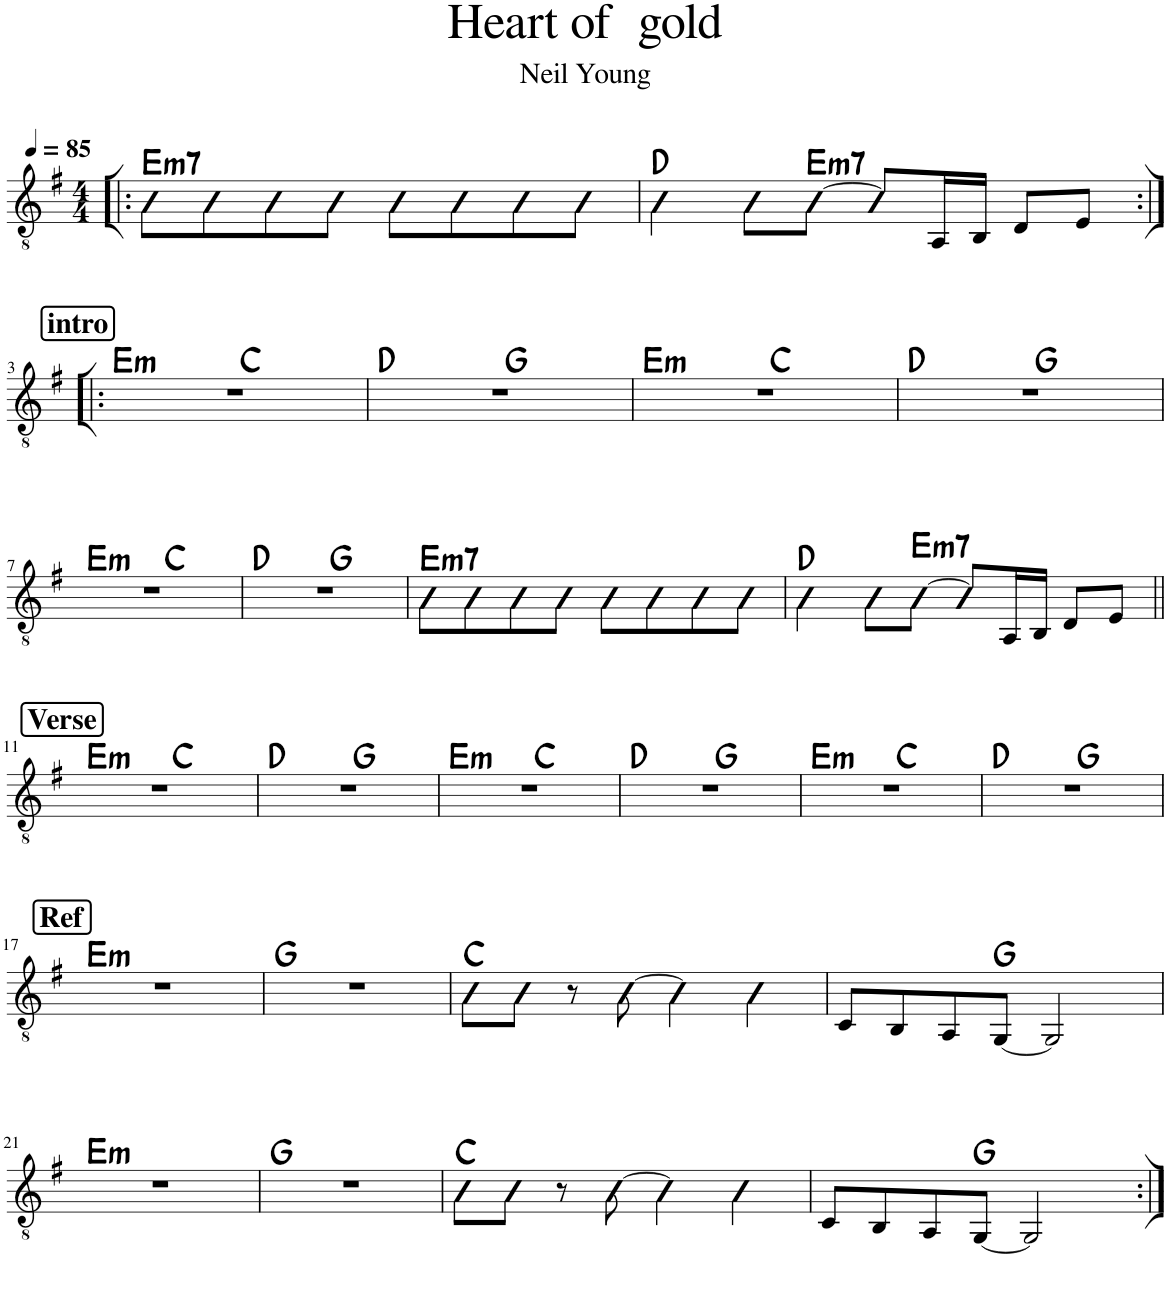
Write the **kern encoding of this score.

**kern	**harte
*part1	*part1
*staff1	*
*I"Classical Guitar	*
*I'Guit.	*
*clefGv2	*
*k[f#]	*
*M4/4	*
*MM85	*
=1!|:	=1!|:
!	!LO:H:kt=m7
8E\L	E:min7
8E\	.
8E\	.
8E\J	.
8E\L	.
8E\	.
8E\	.
8E\J	.
=2	=2
4D\	D:maj
8D\L	.
!	!LO:H:kt=m7
[8E\J	E:min7
8E/L]	.
16AA/L	.
16BB/JJ	.
8D/L	.
8E/J	.
!!LO:LB:g=z
!!LO:REH:place=s1:a:B:rj:fs=14:t=intro
=3:|!|:	=3:|!|:
!	!LO:H:kt=m
*^	*
1r	2ryy	E:min
.	2ryy	C:maj
=4	=4	=4
1r	2ryy	D:maj
.	2ryy	G:maj
=5	=5	=5
!	!	!LO:H:kt=m
1r	2ryy	E:min
.	2ryy	C:maj
=6	=6	=6
1r	2ryy	D:maj
.	2ryy	G:maj
!!LO:LB:g=z	!!
=7	=7	=7
!	!	!LO:H:kt=m
1r	2ryy	E:min
.	2ryy	C:maj
=8	=8	=8
1r	2ryy	D:maj
.	2ryy	G:maj
=9	=9	=9
!	!	!LO:H:kt=m7
*v	*v	*
8E\L	E:min7
8E\	.
8E\	.
8E\J	.
8E\L	.
8E\	.
8E\	.
8E\J	.
=10	=10
4D\	D:maj
8D\L	.
!	!LO:H:kt=m7
[8E\J	E:min7
8E/L]	.
16AA/L	.
16BB/JJ	.
8D/L	.
8E/J	.
!!LO:LB:g=z
!!LO:REH:place=s1:a:B:rj:fs=14:t=Verse
=11||	=11||
!	!LO:H:kt=m
*^	*
1r	2ryy	E:min
.	2ryy	C:maj
=12	=12	=12
1r	2ryy	D:maj
.	2ryy	G:maj
=13	=13	=13
!	!	!LO:H:kt=m
1r	2ryy	E:min
.	2ryy	C:maj
=14	=14	=14
1r	2ryy	D:maj
.	2ryy	G:maj
=15	=15	=15
!	!	!LO:H:kt=m
1r	2ryy	E:min
.	2ryy	C:maj
=16	=16	=16
1r	2ryy	D:maj
.	2ryy	G:maj
!!LO:LB:g=z	!!
!!LO:REH:place=s1:a:B:rj:fs=14:t=Ref	!!
=17	=17	=17
!	!	!LO:H:kt=m
*v	*v	*
1r	E:min
=18	=18
1r	G:maj
=19	=19
8C\L	C:maj
8C\J	.
8r	.
[8C\	.
4C\]	.
4C\	.
=20	=20
8C/L	.
8BB/	.
8AA/	.
[8GG/J	G:maj
2GG/]	.
!!LO:LB:g=z
=21	=21
!	!LO:H:kt=m
1r	E:min
=22	=22
1r	G:maj
=23	=23
8C\L	C:maj
8C\J	.
8r	.
[8C\	.
4C\]	.
4C\	.
=24	=24
8C/L	.
8BB/	.
8AA/	.
[8GG/J	G:maj
2GG/]	.
=:|!	=:|!
*-	*-
